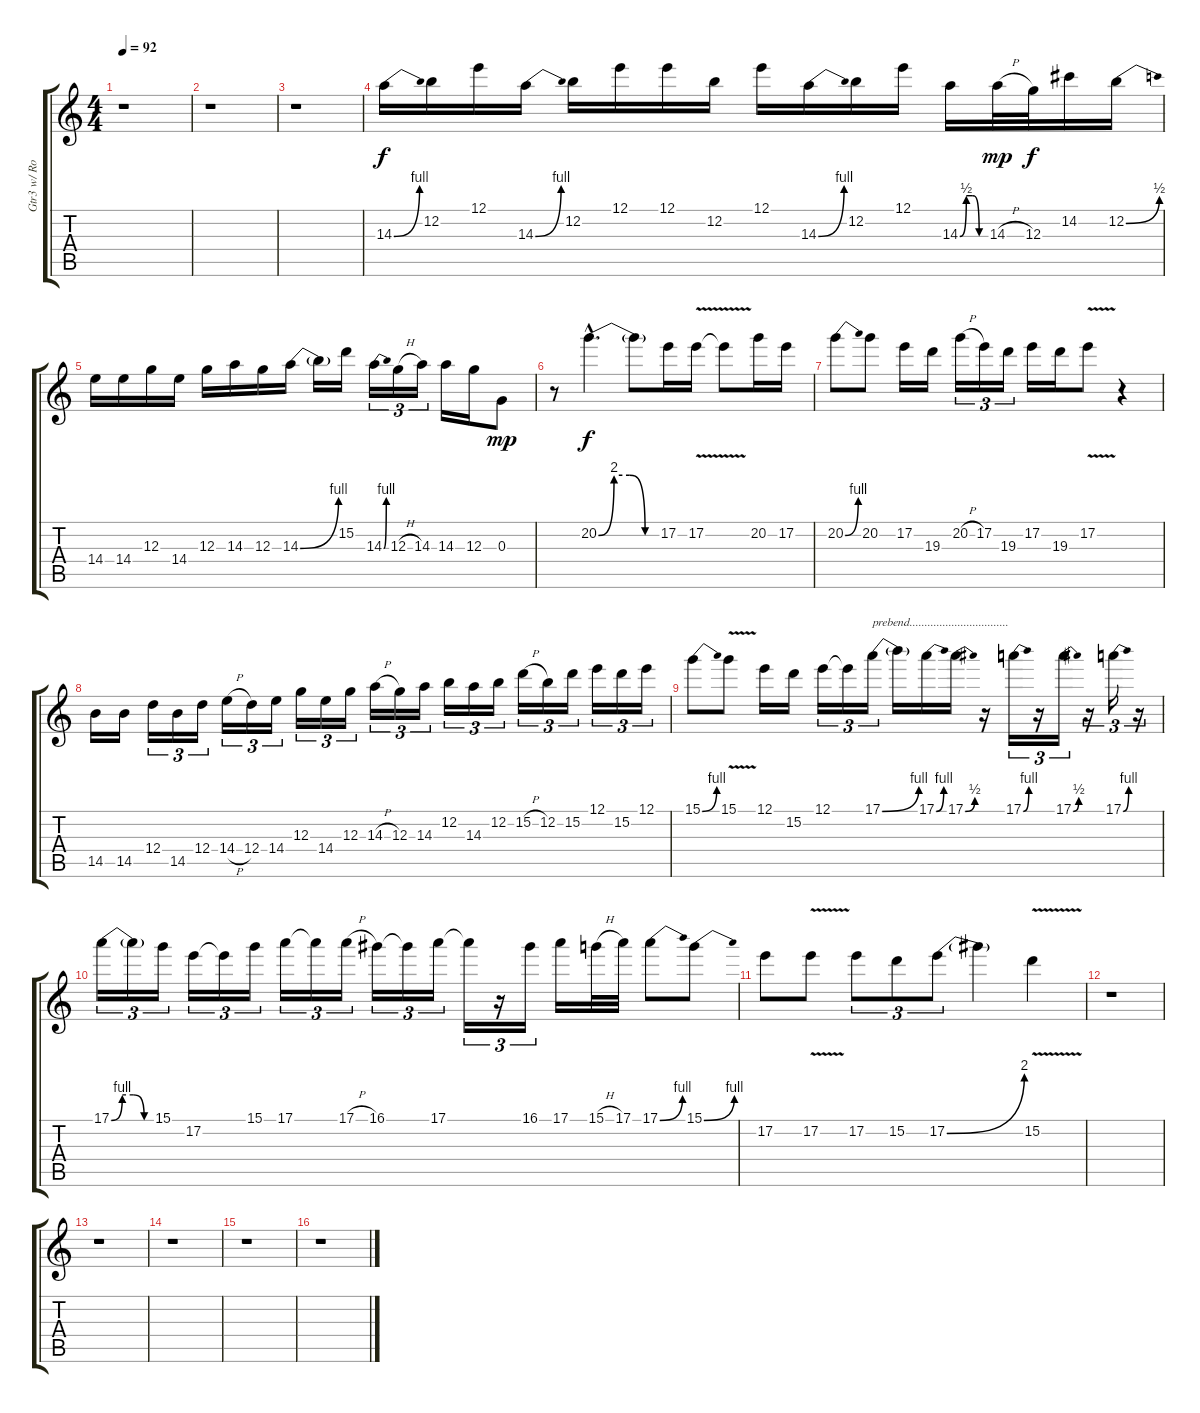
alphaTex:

\track ("Gtr3 w/ Rotating Speaker" "Gtr3 w/ Ro") {instrument distortionguitar}
\staff {score tabs}
\tuning (E4 B3 G3 D3 A2 E2) {hide}
\ts (4 4)
\tempo 92
\clef g2
\ks c
r.1{dy f} |
r.1 |
r.1 |
14.3{be (bend 0 0 60 4)}.16 12.2.16 12.1.16 14.3{be (bend 0 0 60 4)}.16 12.2.16 12.1.16 12.1.16 12.2.16 12.1.16 14.3{be (bend 0 0 60 4)}.16 12.2.16 12.1.16 14.3{be (custom 0 0 15 2 30 2 45 0 60 0)}.16 14.3{h}.32{dy mp} 12.3.32{dy f} 14.2.16 12.2{be (bend 0 0 60 2)}.16 |
14.4.16 14.4.16 12.3.16 14.4.16 12.3.16 14.3.16 12.3.16 14.3{be (bend 0 0 60 4)}.16 14.3{t}.16 15.2.16 14.3{be (bend 0 0 60 4)}.16{tu (3 2)} 12.3{h}.16{tu (3 2)} 14.3.16{tu (3 2)} 14.3.16 12.3.16 0.3.8{dy mp} |
r.8 20.2{be (custom 0 0 15 8 30 8 45 0 60 0) hac}.4{d dy f} 20.2{t}.8 17.2.16 17.2{v}.16 17.2{t}.8 20.2.16 17.2.16 |
20.2{be (bend 0 0 60 4)}.8 20.2.8 17.2.16 19.3.16 20.2{h}.16{tu (3 2)} 17.2.16{tu (3 2)} 19.3.16{tu (3 2)} 17.2.16 19.3.16 17.2{v}.8 r.4 |
14.5.16 14.5.16 12.4.16{tu (3 2)} 14.5.16{tu (3 2)} 12.4.16{tu (3 2)} 14.4{h}.16{tu (3 2)} 12.4.16{tu (3 2)} 14.4.16{tu (3 2)} 12.3.16{tu (3 2)} 14.4.16{tu (3 2)} 12.3.16{tu (3 2)} 14.3{h}.16{tu (3 2)} 12.3.16{tu (3 2)} 14.3.16{tu (3 2)} 12.2.16{tu (3 2)} 14.3.16{tu (3 2)} 12.2.16{tu (3 2)} 15.2{h}.16{tu (3 2)} 12.2.16{tu (3 2)} 15.2.16{tu (3 2)} 12.1.16{tu (3 2)} 15.2.16{tu (3 2)} 12.1.16{tu (3 2)} |
15.1{be (bend 0 0 60 4)}.8 15.1{v}.8 12.1.16 15.2.16 12.1.16{tu (3 2)} 12.1{t}.16{tu (3 2)} 17.1{be (bend 0 0 60 4)}.16{tu (3 2) txt "prebend................................."} 17.1{t}.16 17.1{be (bend 0 0 60 4)}.16 17.1{be (bend 0 0 60 2)}.16 r.16 17.1{be (bend 0 0 60 4)}.16{tu (3 2)} r.16{tu (3 2)} 17.1{be (bend 0 0 60 2)}.16{tu (3 2)} r.16{tu (3 2)} 17.1{be (bend 0 0 60 4)}.16{tu (3 2)} r.16{tu (3 2)} |
17.1{be (custom 0 0 15 4 30 4 45 0 60 0)}.16{tu (3 2)} 17.1{t}.16{tu (3 2)} 15.1.16{tu (3 2)} 17.2.16{tu (3 2)} 17.2{t}.16{tu (3 2)} 15.1.16{tu (3 2)} 17.1.16{tu (3 2)} 17.1{t}.16{tu (3 2)} 17.1{h}.16{tu (3 2)} 16.1.16{tu (3 2)} 16.1{t}.16{tu (3 2)} 17.1.16{tu (3 2)} 17.1{t}.16{tu (3 2)} r.16{tu (3 2)} 16.1.16{tu (3 2)} 17.1.16 15.1{h}.32 17.1.32 17.1{be (bend 0 0 60 4)}.8 15.1{be (bend 0 0 60 4)}.8 |
17.2.8 17.2{v}.8 17.2.8{tu (3 2)} 15.2.8{tu (3 2)} 17.2{be (bend 0 0 60 8)}.8{tu (3 2)} 17.2{t}.4 15.2{v}.4 |
r.1 |
r.1 |
r.1 |
r.1 |
r.1
